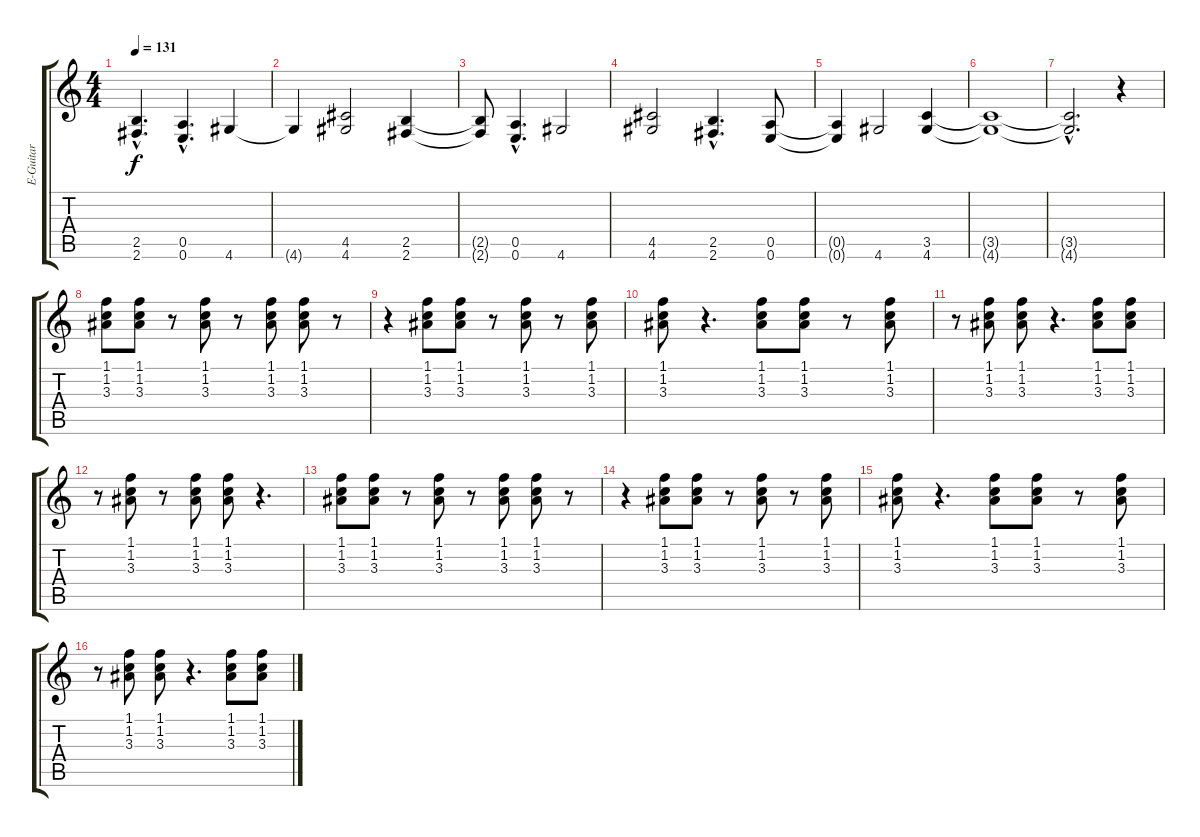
\track ("E-Guitar" "E-Guitar") {instrument distortionguitar}
\staff {score tabs}
\tuning (E4 B3 G3 D3 A2 E2) {hide}
\ts (4 4)
\tempo 131
\clef g2
\ks c
(2.5{hac} 2.6{hac}).4{d dy f} (0.5{hac} 0.6{hac}).4{d} 4.6.4 |
4.6{t}.4 (4.5 4.6).2 (2.5 2.6).4 |
(2.5{t} 2.6{t}).8 (0.5{hac} 0.6{hac}).4{d} 4.6.2 |
(4.5 4.6).2 (2.5{hac} 2.6{hac}).4{d} (0.5 0.6).8 |
(0.5{t} 0.6{t}).4 4.6.2 (3.5 4.6).4 |
(3.5{t} 4.6{t}).1 |
(3.5{hac t} 4.6{hac t}).2{d} r.4 |
(1.1 1.2 3.3).8 (1.1 1.2 3.3).8 r.8 (1.1 1.2 3.3).8 r.8 (1.1 1.2 3.3).8 (1.1 1.2 3.3).8 r.8 |
r.4 (1.1 1.2 3.3).8 (1.1 1.2 3.3).8 r.8 (1.1 1.2 3.3).8 r.8 (1.1 1.2 3.3).8 |
(1.1 1.2 3.3).8 r.4{d} (1.1 1.2 3.3).8 (1.1 1.2 3.3).8 r.8 (1.1 1.2 3.3).8 |
r.8 (1.1 1.2 3.3).8 (1.1 1.2 3.3).8 r.4{d} (1.1 1.2 3.3).8 (1.1 1.2 3.3).8 |
r.8 (1.1 1.2 3.3).8 r.8 (1.1 1.2 3.3).8 (1.1 1.2 3.3).8 r.4{d} |
(1.1 1.2 3.3).8 (1.1 1.2 3.3).8 r.8 (1.1 1.2 3.3).8 r.8 (1.1 1.2 3.3).8 (1.1 1.2 3.3).8 r.8 |
r.4 (1.1 1.2 3.3).8 (1.1 1.2 3.3).8 r.8 (1.1 1.2 3.3).8 r.8 (1.1 1.2 3.3).8 |
(1.1 1.2 3.3).8 r.4{d} (1.1 1.2 3.3).8 (1.1 1.2 3.3).8 r.8 (1.1 1.2 3.3).8 |
r.8 (1.1 1.2 3.3).8 (1.1 1.2 3.3).8 r.4{d} (1.1 1.2 3.3).8 (1.1 1.2 3.3).8
